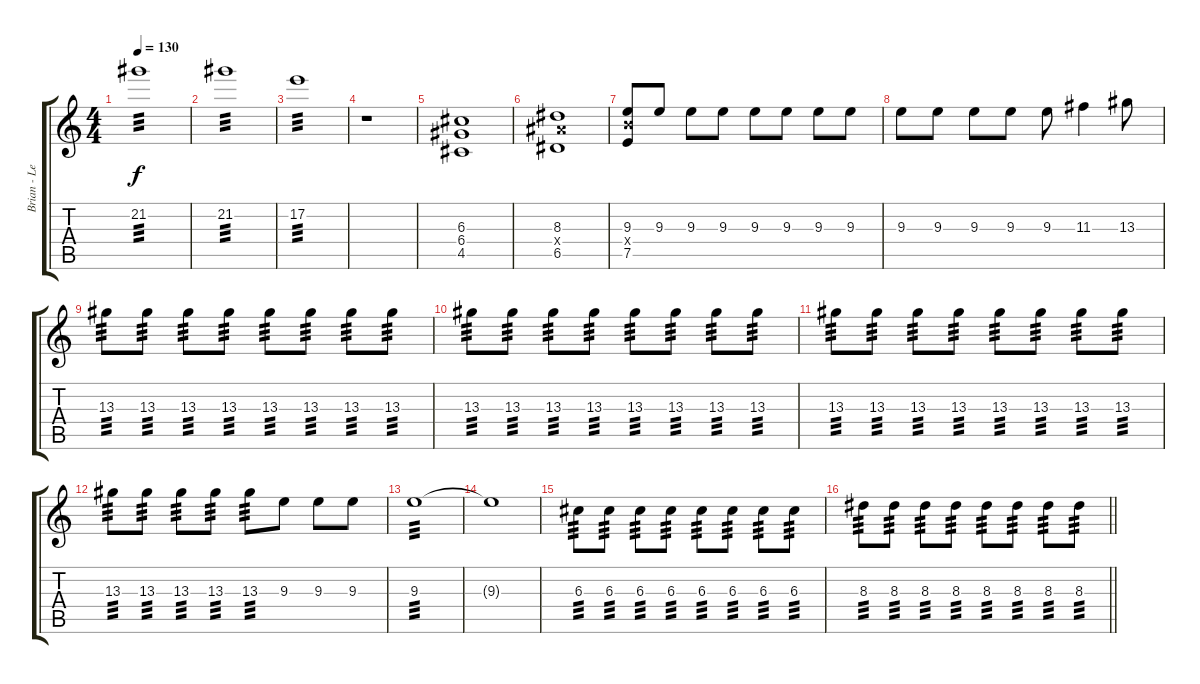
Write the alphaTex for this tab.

\track ("Brian - Lead Guitar" "Brian - Le") {instrument electricguitarjazz}
\staff {score tabs}
\tuning (E4 B3 G3 D3 A2 E2) {hide}
\ts (4 4)
\tempo 130
\clef g2
\ks c
21.2.1{tp 3 dy f} |
21.2.1{tp 3} |
17.2.1{tp 3} |
r.1 |
(6.3 6.4 4.5).1{instrument electricguitarjazz} |
(8.3 8.4{x} 6.5).1 |
(9.3 9.4{x} 7.5).8 9.3.8 9.3.8 9.3.8 9.3.8 9.3.8 9.3.8 9.3.8 |
9.3.8 9.3.8 9.3.8 9.3.8 9.3.8 11.3.4 13.3.8 |
13.3.8{tp 3} 13.3.8{tp 3} 13.3.8{tp 3} 13.3.8{tp 3} 13.3.8{tp 3} 13.3.8{tp 3} 13.3.8{tp 3} 13.3.8{tp 3} |
13.3.8{tp 3} 13.3.8{tp 3} 13.3.8{tp 3} 13.3.8{tp 3} 13.3.8{tp 3} 13.3.8{tp 3} 13.3.8{tp 3} 13.3.8{tp 3} |
13.3.8{tp 3} 13.3.8{tp 3} 13.3.8{tp 3} 13.3.8{tp 3} 13.3.8{tp 3} 13.3.8{tp 3} 13.3.8{tp 3} 13.3.8{tp 3} |
13.3.8{tp 3} 13.3.8{tp 3} 13.3.8{tp 3} 13.3.8{tp 3} 13.3.8{tp 3} 9.3.8 9.3.8 9.3.8 |
9.3.1{tp 3 volume 16} |
9.3{t}.1 |
6.3.8{tp 3 instrument electricguitarjazz} 6.3.8{tp 3} 6.3.8{tp 3} 6.3.8{tp 3} 6.3.8{tp 3} 6.3.8{tp 3} 6.3.8{tp 3} 6.3.8{tp 3} |
\barLineRight lightlight
8.3.8{tp 3} 8.3.8{tp 3} 8.3.8{tp 3} 8.3.8{tp 3} 8.3.8{tp 3} 8.3.8{tp 3} 8.3.8{tp 3} 8.3.8{tp 3}
